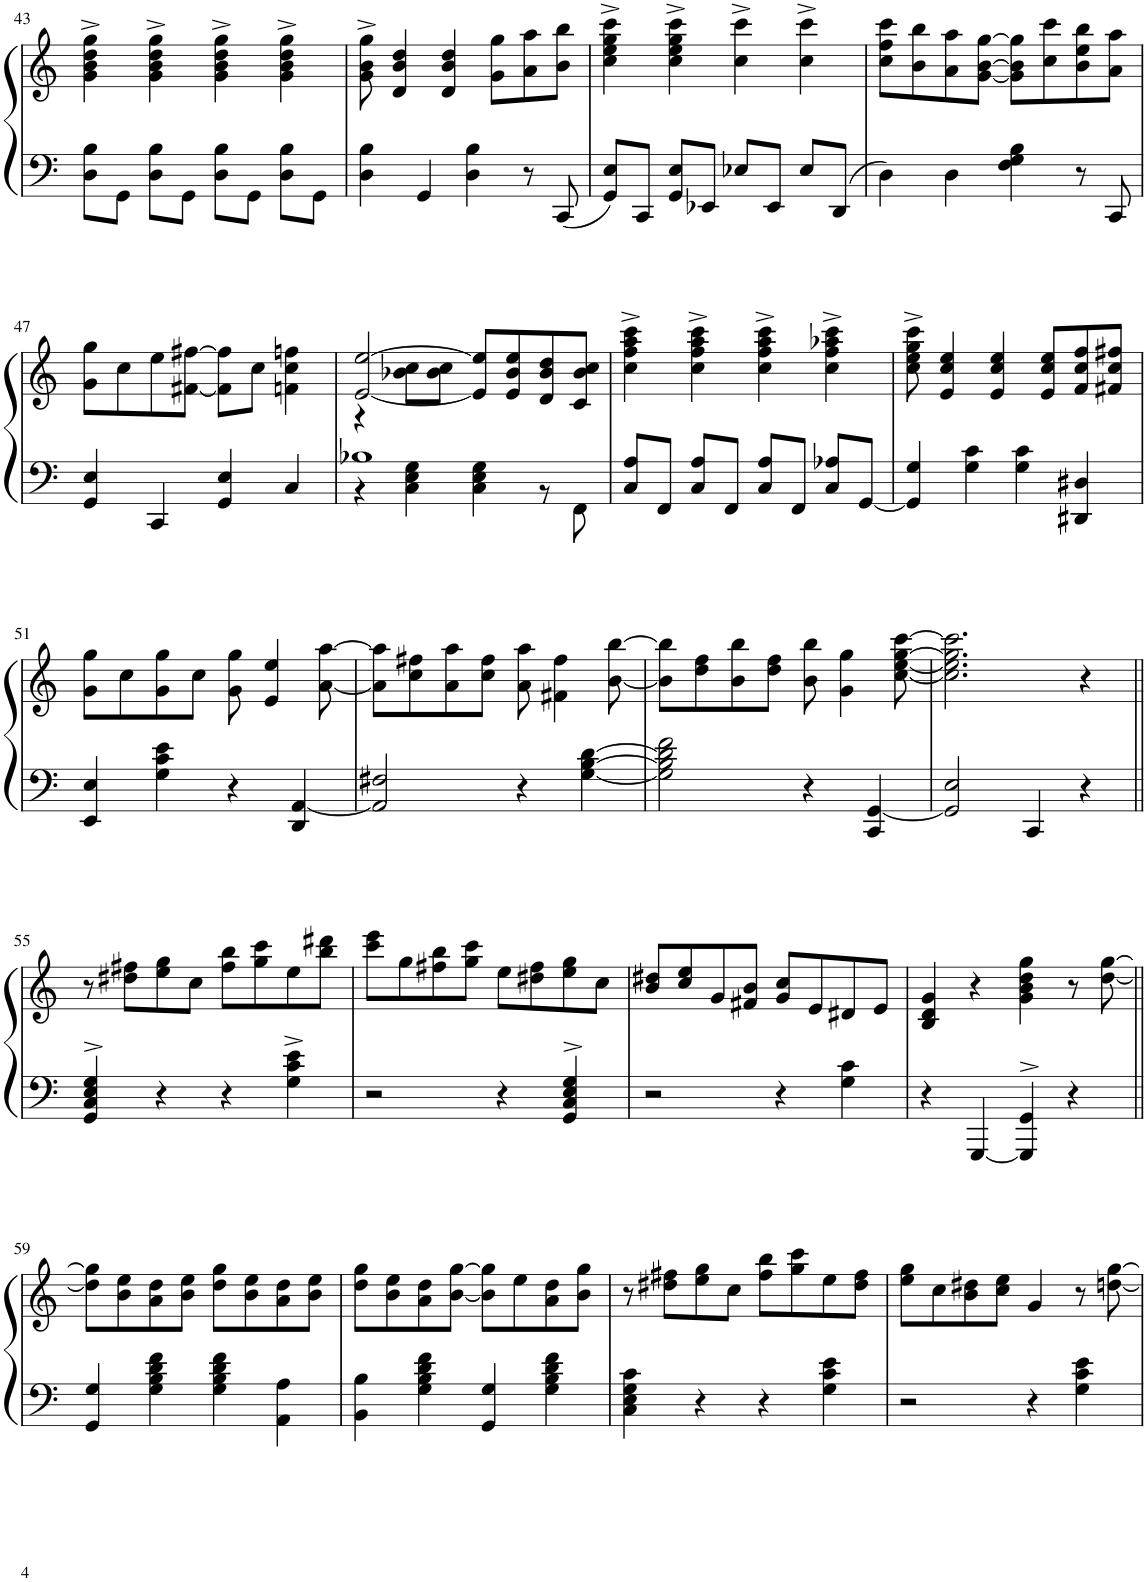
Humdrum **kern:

**kern	**kern
*part1	*part1
*staff2	*staff1
*I"Piano	*
*I'Pno.	*
!!LO:PB:g=z
*clefF4	*clefG2
*k[]	*k[]
*M2/2	*M2/2
*met(c|)	*met(c|)
=43	=43
8D\ 8B\L	4g\^ 4b\^ 4dd\^ 4gg\^
8GG\J	.
8D\ 8B\L	4g\^ 4b\^ 4dd\^ 4gg\^
8GG\J	.
8D\ 8B\L	4g\^ 4b\^ 4dd\^ 4gg\^
8GG\J	.
8D\ 8B\L	4g\^ 4b\^ 4dd\^ 4gg\^
8GG\J	.
=44	=44
4D\ 4B\	8g\^ 8b\^ 8gg\^
.	4d/ 4b/ 4dd/
4GG/	.
.	4d/ 4b/ 4dd/
4D\ 4B\	.
.	8g\ 8gg\L
8r	8a\ 8aa\
8CC/	8b\ 8bb\J
=45	=45
8GG/ 8E/L	4cc\^ 4ee\^ 4gg\^ 4ccc\^
8CC/J	.
8GG/ 8E/L	4cc\^ 4ee\^ 4gg\^ 4ccc\^
8EE-X/J	.
8E-X/L	4cc\^ 4ccc\^
8EE-/J	.
8E-/L	4cc\^ 4ccc\^
8DD/J	.
=46	=46
4D\	8cc\ 8ff\ 8ccc\L
.	8b\ 8bb\
4D\	8a\ 8aa\
.	[8g\ [>8b\ [8gg\J
4F\ 4G\ 4B\	8g\] 8b\] 8gg\]L
.	8cc\ 8ccc\
8r	8b\ 8ee\ 8bb\
8CC/	8a\ 8aa\J
!!LO:LB:g=z
=47	=47
4GG/ 4E/	8g\ 8gg\L
.	8cc\
4CC/	8ee\
.	[8f#X\ [8ff#X\J
4GG/ 4E/	8f#\] 8ff#\]L
.	8cc\J
4C/	4fn\ 4cc\ 4ffn\
=48	=48
*^	*^
1B-X	4r	[<2e/ [2ee/	4r
.	4C\ 4E\ 4G\	.	8b-X\ 8cc\L
.	.	.	8b-\ 8cc\J
.	4C\ 4E\ 4G\	8e/] 8ee/]L	2ryy
.	.	8e/ 8b-/ 8ee/	.
.	8r	8d/ 8b-/ 8dd/	.
.	8FF\	8c/ 8b-/ 8cc/J	.
*v	*v	*	*
*	*v	*v
=49	=49
8C/ 8A/L	4cc\^ 4ff\^ 4aa\^ 4ccc\^
8FF/J	.
8C/ 8A/L	4cc\^ 4ff\^ 4aa\^ 4ccc\^
8FF/J	.
8C/ 8A/L	4cc\^ 4ff\^ 4aa\^ 4ccc\^
8FF/J	.
8C/ 8A-X/L	4cc\^ 4ff\^ 4aa-X\^ 4ccc\^
[8GG/J	.
=50	=50
4GG/] 4G/	8cc\^ 8ee\^ 8gg\^ 8ccc\^
.	4e/ 4cc/ 4ee/
4G\ 4c\	.
.	4e/ 4cc/ 4ee/
4G\ 4c\	.
.	8e/ 8cc/ 8ee/L
4DD#X/ 4D#X/	8f/ 8cc/ 8ff/
.	8f#X/ 8cc/ 8ff#X/J
!!LO:LB:g=z
=51	=51
4EE/ 4E/	8g\ 8gg\L
.	8cc\
4G\ 4c\ 4e\	8g\ 8gg\
.	8cc\J
4r	8g\ 8gg\
.	4e/ 4ee/
4DD/ [<4AA/	.
.	[8a\ [8aa\
=52	=52
2AA/] 2F#X/	8a\] 8aa\]L
.	8cc\ 8ff#X\
.	8a\ 8aa\
.	8cc\ 8ff#\J
4r	8a\ 8aa\
.	4f#X\ 4ff#\
[4G\ [4B\ [4d\	.
.	[8b\ [8bb\
=53	=53
2G\] 2B\] 2d\] 2f\	8b\] 8bb\]L
.	8dd\ 8ff\
.	8b\ 8bb\
.	8dd\ 8ff\J
4r	8b\ 8bb\
.	4g\ 4gg\
4CC/ [<4GG/	.
.	[8cc\ [8ee\ [8gg\ [8ccc\
=54	=54
2GG/] 2E/	2.cc\] 2.ee\] 2.gg\] 2.ccc\]
4CC/	.
4r	4r
!!LO:LB:g=z
=55||	=55||
4GG/^> 4C/^> 4E/^> 4G/^>	8r
.	8dd#X\ 8ff#X\L
4r	8ee\ 8gg\
.	8cc\J
4r	8ff#\ 8bb\L
.	8gg\ 8ccc\
4G\^ 4c\^ 4e\^	8ee\
.	8bb\ 8ddd#X\J
=56	=56
2r	8ccc\ 8eee\L
.	8gg\
.	8ff#X\ 8bb\
.	8gg\ 8ccc\J
4r	8ee\L
.	8dd#X\ 8ff#\
4GG/^> 4C/^> 4E/^> 4G/^>	8ee\ 8gg\
.	8cc\J
=57	=57
2r	8b/ 8dd#X/L
.	8cc/ 8ee/
.	8g/
.	8f#X/ 8b/J
4r	8g/ 8cc/L
.	8e/
4G\ 4c\	8d#X/
.	8e/J
=58	=58
4r	4B/ 4d/ 4g/
[4GGG/	4r
4GGG/]^> 4GG/^>	4g\ 4b\ 4dd\ 4gg\
4r	8r
.	[8dd\ [8gg\
!!LO:LB:g=z
=59||	=59||
4GG/ 4G/	8dd\] 8gg\]L
.	8b\ 8ee\
4G\ 4B\ 4d\ 4f\	8a\ 8dd\
.	8b\ 8ee\J
4G\ 4B\ 4d\ 4f\	8dd\ 8gg\L
.	8b\ 8ee\
4AA\ 4A\	8a\ 8dd\
.	8b\ 8ee\J
=60	=60
4BB\ 4B\	8dd\ 8gg\L
.	8b\ 8ee\
4G\ 4B\ 4d\ 4f\	8a\ 8dd\
.	[8b\ [8gg\J
4GG/ 4G/	8b\] 8gg\]L
.	8ee\
4G\ 4B\ 4d\ 4f\	8a\ 8dd\
.	8b\ 8gg\J
=61	=61
4C\ 4E\ 4G\ 4c\	8r
.	8dd#X\ 8ff#X\L
4r	8ee\ 8gg\
.	8cc\J
4r	8ff#\ 8bb\L
.	8gg\ 8ccc\
4G\ 4c\ 4e\	8ee\
.	8dd#\ 8ff#\J
=62	=62
2r	8ee\ 8gg\L
.	8cc\
.	8b\ 8dd#X\
.	8cc\ 8ee\J
4r	4g/
4G\ 4c\ 4e\	8r
.	[8ddn\ [8gg\
=	=
*-	*-
